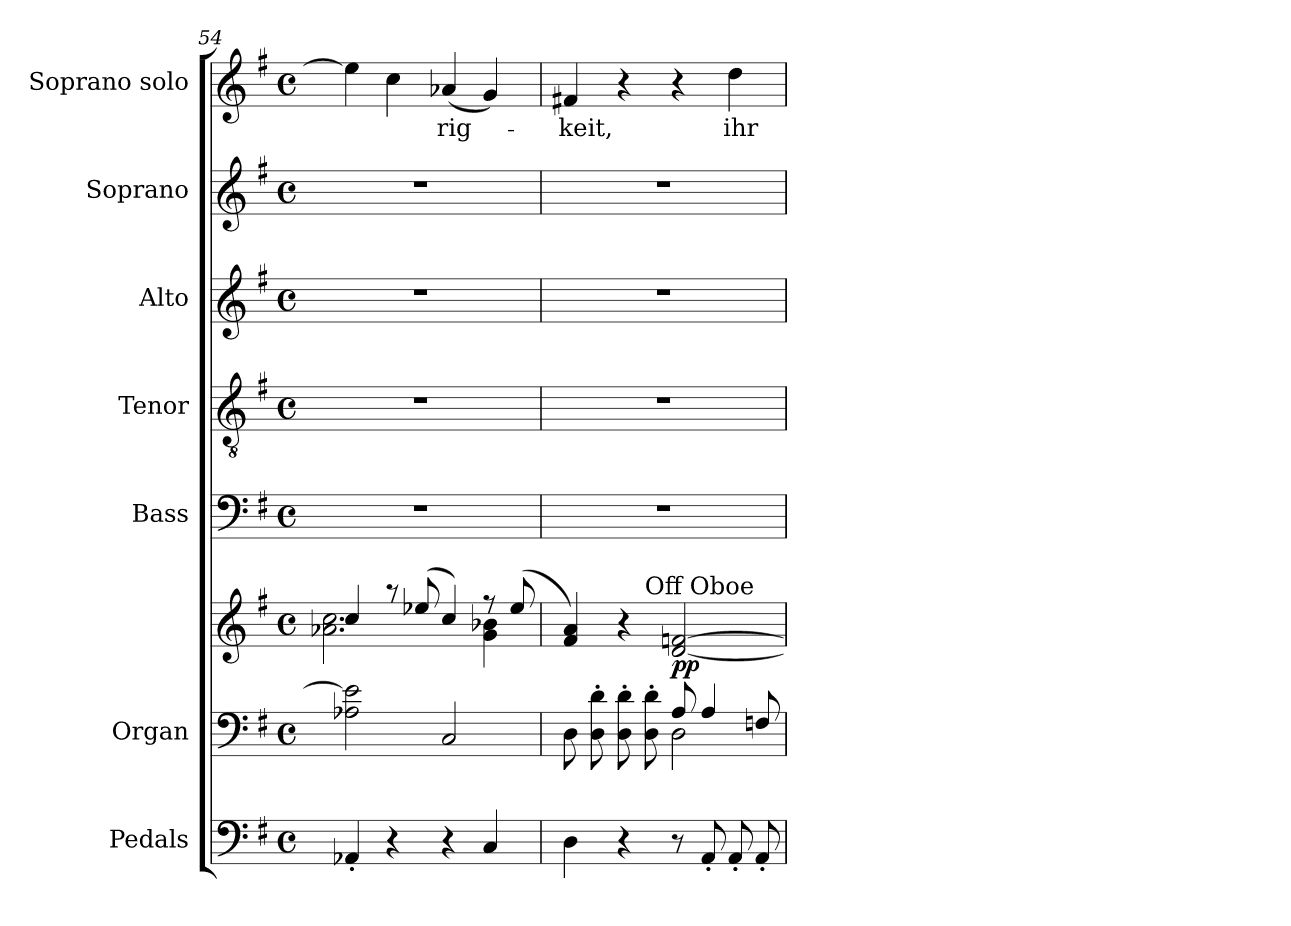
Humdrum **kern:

**kern	**kern	**kern	**dynam	**kern	**kern	**kern	**kern	**kern	**text
*part7	*part6	*part6	*part6	*part5	*part4	*part3	*part2	*part1	*part1
*staff8	*staff7	*staff6	*staff6/7	*staff5	*staff4	*staff3	*staff2	*staff1	*staff1
*I"Pedals	*I"Organ	*	*	*I"Bass	*I"Tenor	*I"Alto	*I"Soprano	*I"Soprano solo	*
*I'Ped.	*I'Org.	*	*	*I'B.	*I'T.	*I'A.	*I'S.	*I'S.	*
*clefF4	*clefF4	*clefG2	*	*clefF4	*clefGv2	*clefG2	*clefG2	*clefG2	*
*	*	*	*	*	*ITrd7c12	*	*	*	*
*k[f#]	*k[f#]	*k[f#]	*	*k[f#]	*k[f#]	*k[f#]	*k[f#]	*k[f#]	*
*G:	*G:	*G:	*	*G:	*G:	*G:	*G:	*G:	*
*M4/4	*M4/4	*M4/4	*	*M4/4	*M4/4	*M4/4	*M4/4	*M4/4	*
*met(c)	*met(c)	*met(c)	*	*met(c)	*met(c)	*met(c)	*met(c)	*met(c)	*
=54	=54	=54	=54	=54	=54	=54	=54	=54	=54
*	*^	*^	*	*	*	*	*	*	*
4AA-X'i/	2A-Xi\ 2e-i]	2ryy	4cci/	2.a-Xi\ 2.cci	.	1r	1r	1r	1r	4ee-i\]	.
4r	.	.	8r	.	.	.	.	.	.	4cci\	.
.	.	.	(8ee-Xi/	.	.	.	.	.	.	.	.
!	!	!	!	!	!	!	!	!	!	!	!LO:LY:b:color=#000000
4r	2ryy	2Ci/	4cci/)	.	.	.	.	.	.	(4a-Xi/	-rig-
4Ci/	.	.	8r	4gi\ 4b-Xi	.	.	.	.	.	4gi/)	.
.	.	.	(8ee-i/	.	.	.	.	.	.	.	.
=55	=55	=55	=55	=55	=55	=55	=55	=55	=55	=55	=55
!	!	!	!	!	!	!	!	!	!	!	!LO:LY:b:color=#000000
4Di\	8Di\	2ryy	4f#i/ 4ai)	4.ryy	.	1r	1r	1r	1r	4f#Xi/	-keit,
.	8Di\' 8di'	.	.	.	.	.	.	.	.	.	.
4r	8Di\' 8di'	.	4r	.	.	.	.	.	.	4r	.
!	!	!	!	!LO:TX:a:t=Off Oboe	!	!	!	!	!	!	!
.	8Di\' 8di'	.	.	2ryy	.	.	.	.	.	.	.
8r	8Ai/	2Di\	[2di/ [2fni	.	pp	.	.	.	.	4r	.
8AA'i/	4Ai/	.	.	.	.	.	.	.	.	.	.
!	!	!	!	!	!	!	!	!	!	!	!LO:LY:b:color=#000000
8AA'i/	.	.	.	.	.	.	.	.	.	4ddi\	ihr
8AA'i/	8Fni/	.	.	8ryy	.	.	.	.	.	.	.
*	*v	*v	*	*	*	*	*	*	*	*	*
*	*	*v	*v	*	*	*	*	*	*	*
=	=	=	=	=	=	=	=	=	=
*-	*-	*-	*-	*-	*-	*-	*-	*-	*-
